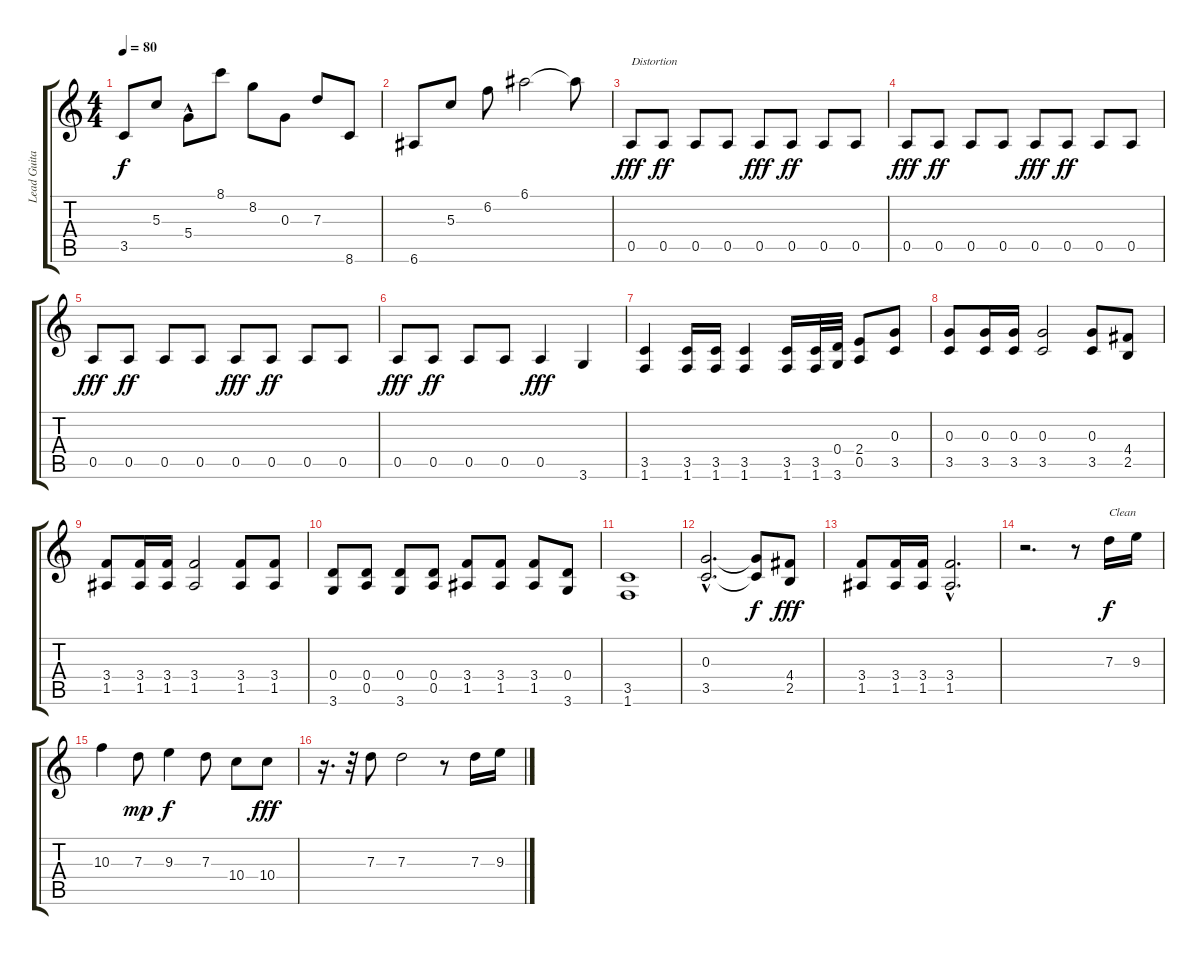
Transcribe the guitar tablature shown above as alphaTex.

\track ("Lead Guitar" "Lead Guita") {instrument electricguitarclean}
\staff {score tabs}
\tuning (E4 B3 G3 D3 A2 E2) {hide}
\ts (4 4)
\tempo 80
\clef g2
\ks c
3.5.8{dy f} 5.3.8 5.4{hac}.8 8.1.8 8.2.8 0.3.8 7.3.8 8.6.8 |
6.6.8 5.3.8 6.2.8 6.1.2 6.1{t}.8 |
0.5.8{txt "Distortion" dy fff instrument distortionguitar} 0.5.8{dy ff} 0.5.8 0.5.8 0.5.8{dy fff} 0.5.8{dy ff} 0.5.8 0.5.8 |
0.5.8{dy fff} 0.5.8{dy ff} 0.5.8 0.5.8 0.5.8{dy fff} 0.5.8{dy ff} 0.5.8 0.5.8 |
0.5.8{dy fff} 0.5.8{dy ff} 0.5.8 0.5.8 0.5.8{dy fff} 0.5.8{dy ff} 0.5.8 0.5.8 |
0.5.8{dy fff} 0.5.8{dy ff} 0.5.8 0.5.8 0.5.4{dy fff} 3.6.4 |
(3.5 1.6).4 (3.5 1.6).16 (3.5 1.6).16 (3.5 1.6).4 (3.5 1.6).16 (3.5 1.6).32 (0.4 3.6).32 (2.4 0.5).8 (0.3 3.5).8 |
(0.3 3.5).8 (0.3 3.5).16 (0.3 3.5).16 (0.3 3.5).2 (0.3 3.5).8 (4.4 2.5).8 |
(3.4 1.5).8 (3.4 1.5).16 (3.4 1.5).16 (3.4 1.5).2 (3.4 1.5).8 (3.4 1.5).8 |
(0.4 3.6).8 (0.4 0.5).8 (0.4 3.6).8 (0.4 0.5).8 (3.4 1.5).8 (3.4 1.5).8 (3.4 1.5).8 (0.4 3.6).8 |
(3.5 1.6).1 |
(0.3{hac} 3.5{hac}).2{d} (0.3{t} 3.5{t}).8{dy f} (4.4 2.5).8{dy fff} |
(3.4 1.5).8 (3.4 1.5).16 (3.4 1.5).16 (3.4{hac} 1.5{hac}).2{d} |
r.2{d} r.8 7.3.16{txt "Clean" dy f} 9.3.16 |
10.3.4 7.3.8{dy mp} 9.3.4{dy f} 7.3.8 10.4.8 10.4.8{dy fff} |
r.16{d} r.32 7.3.8 7.3.2 r.8 7.3.16 9.3.16
